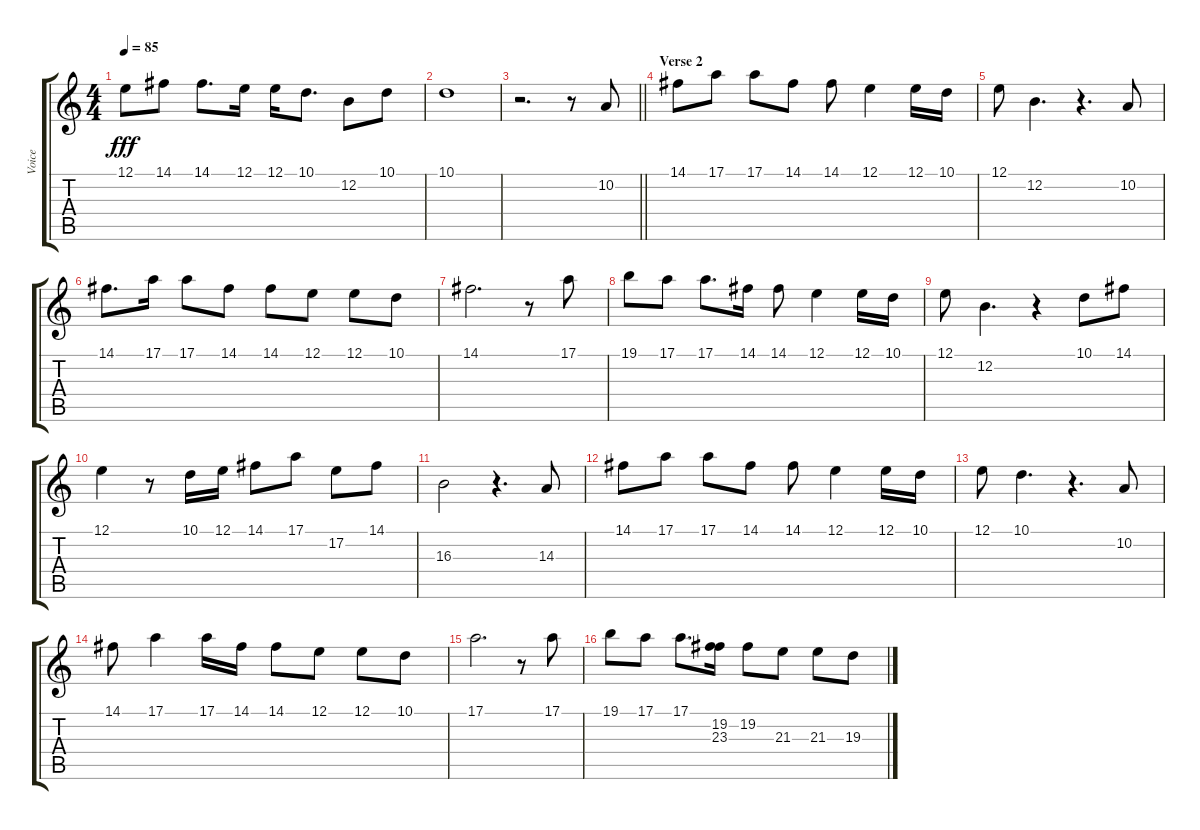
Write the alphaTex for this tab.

\track ("Voice" "Voice") {instrument recorder}
\staff {score tabs}
\tuning (E4 B3 G3 D3 A2 E2) {hide}
\ts (4 4)
\tempo 85
\clef g2
\ks c
12.1.8{dy fff} 14.1.8 14.1.8{d} 12.1.16 12.1.16 10.1.8{d} 12.2.8 10.1.8 |
10.1.1 |
\barLineRight lightlight
r.2{d} r.8 10.2.8 |
\section ("" "Verse 2")
14.1.8 17.1.8 17.1.8 14.1.8 14.1.8 12.1.4 12.1.16 10.1.16 |
12.1.8 12.2.4{d} r.4{d} 10.2.8 |
14.1.8{d} 17.1.16 17.1.8 14.1.8 14.1.8 12.1.8 12.1.8 10.1.8 |
14.1.2{d} r.8 17.1.8 |
19.1.8 17.1.8 17.1.8{d} 14.1.16 14.1.8 12.1.4 12.1.16 10.1.16 |
12.1.8 12.2.4{d} r.4 10.1.8 14.1.8 |
12.1.4 r.8 10.1.16 12.1.16 14.1.8 17.1.8 17.2.8 14.1.8 |
16.3.2 r.4{d} 14.3.8 |
14.1.8 17.1.8 17.1.8 14.1.8 14.1.8 12.1.4 12.1.16 10.1.16 |
12.1.8 10.1.4{d} r.4{d} 10.2.8 |
14.1.8 17.1.4 17.1.16 14.1.16 14.1.8 12.1.8 12.1.8 10.1.8 |
17.1.2{d} r.8 17.1.8 |
19.1.8 17.1.8 17.1.8{d} (19.2 23.3).16 19.2.8 21.3.8 21.3.8 19.3.8
